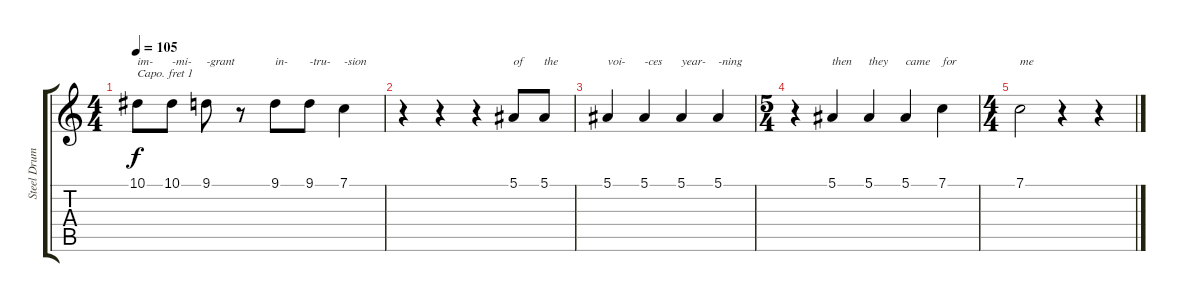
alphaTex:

\track ("Steel Drums" "Steel Drum") {instrument steeldrums}
\staff {score tabs}
\capo 1
\tuning (E4 B3 G3 D3 A2 E2) {hide}
\ts (4 4)
\tempo 105
\clef g2
\ks c
10.1.8{txt "im-" dy f} 10.1.8{txt "-mi-"} 9.1.8{txt "-grant"} r.8 9.1.8{txt "in-"} 9.1.8{txt "-tru-"} 7.1.4{txt "-sion"} |
r.4 r.4 r.4 5.1.8{txt "of"} 5.1.8{txt "the"} |
5.1.4{txt "voi-"} 5.1.4{txt "-ces"} 5.1.4{txt "year-"} 5.1.4{txt "-ning"} |
\ts (5 4)
r.4 5.1.4{txt "then"} 5.1.4{txt "they"} 5.1.4{txt "came"} 7.1.4{txt "for"} |
\ts (4 4)
7.1.2{txt "me"} r.4 r.4
